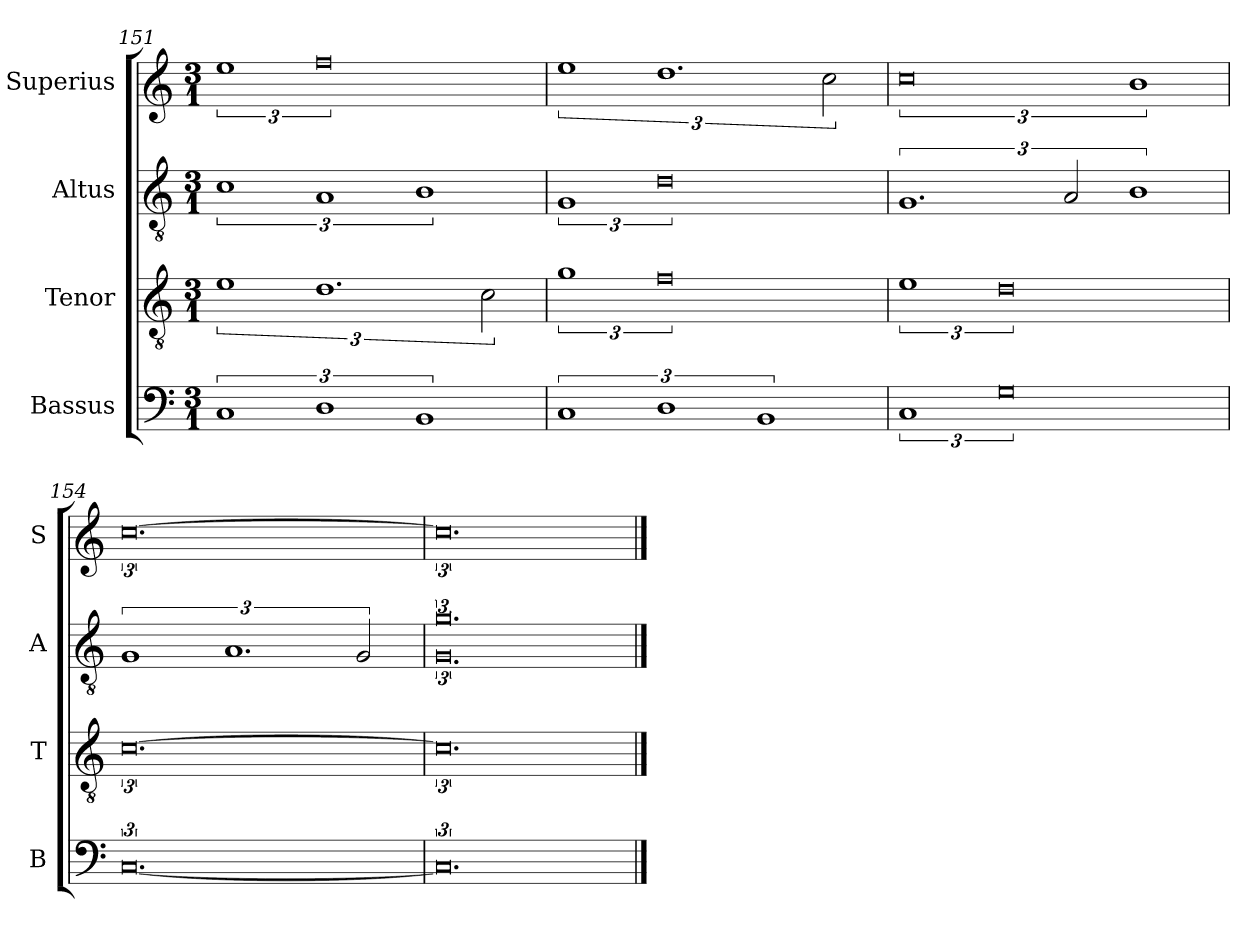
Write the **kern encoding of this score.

**kern	**kern	**kern	**kern
*part4	*part3	*part2	*part1
*staff4	*staff3	*staff2	*staff1
*I"Bassus	*I"Tenor	*I"Altus	*I"Superius
*I'B	*I'T	*I'A	*I'S
*clefF4	*clefGv2	*clefGv2	*clefG2
*k[]	*k[]	*k[]	*k[]
*M3/1	*M3/1	*M3/1	*M3/1
=151	=151	=151	=151
3%2C	3%2e	3%2c	3%2ee
3%2D	3%2.d	3%2A	3%4ff
3%2BB	.	3%2B	.
.	3c\	.	.
=152	=152	=152	=152
3%2C	3%2g	3%2G	3%2ee
3%2D	3%4f	3%4d	3%2.dd
3%2BB	.	.	.
.	.	.	3cc\
=153	=153	=153	=153
3%2C	3%2e	3%2.G	3%4cc
3%4G	3%4d	.	.
.	.	3A/	.
.	.	3%2B	3%2b
=154	=154	=154	=154
[3%4.C	[3%4.c	3%2G	[3%4.cc
.	.	3%2.A	.
.	.	3G/	.
=155	=155	=155	=155
*	*	*^	*
3%4.C]	3%4.c]	3%4.G\	3%4.g/	3%4.cc]
*	*	*v	*v	*
==	==	==	==
*-	*-	*-	*-
